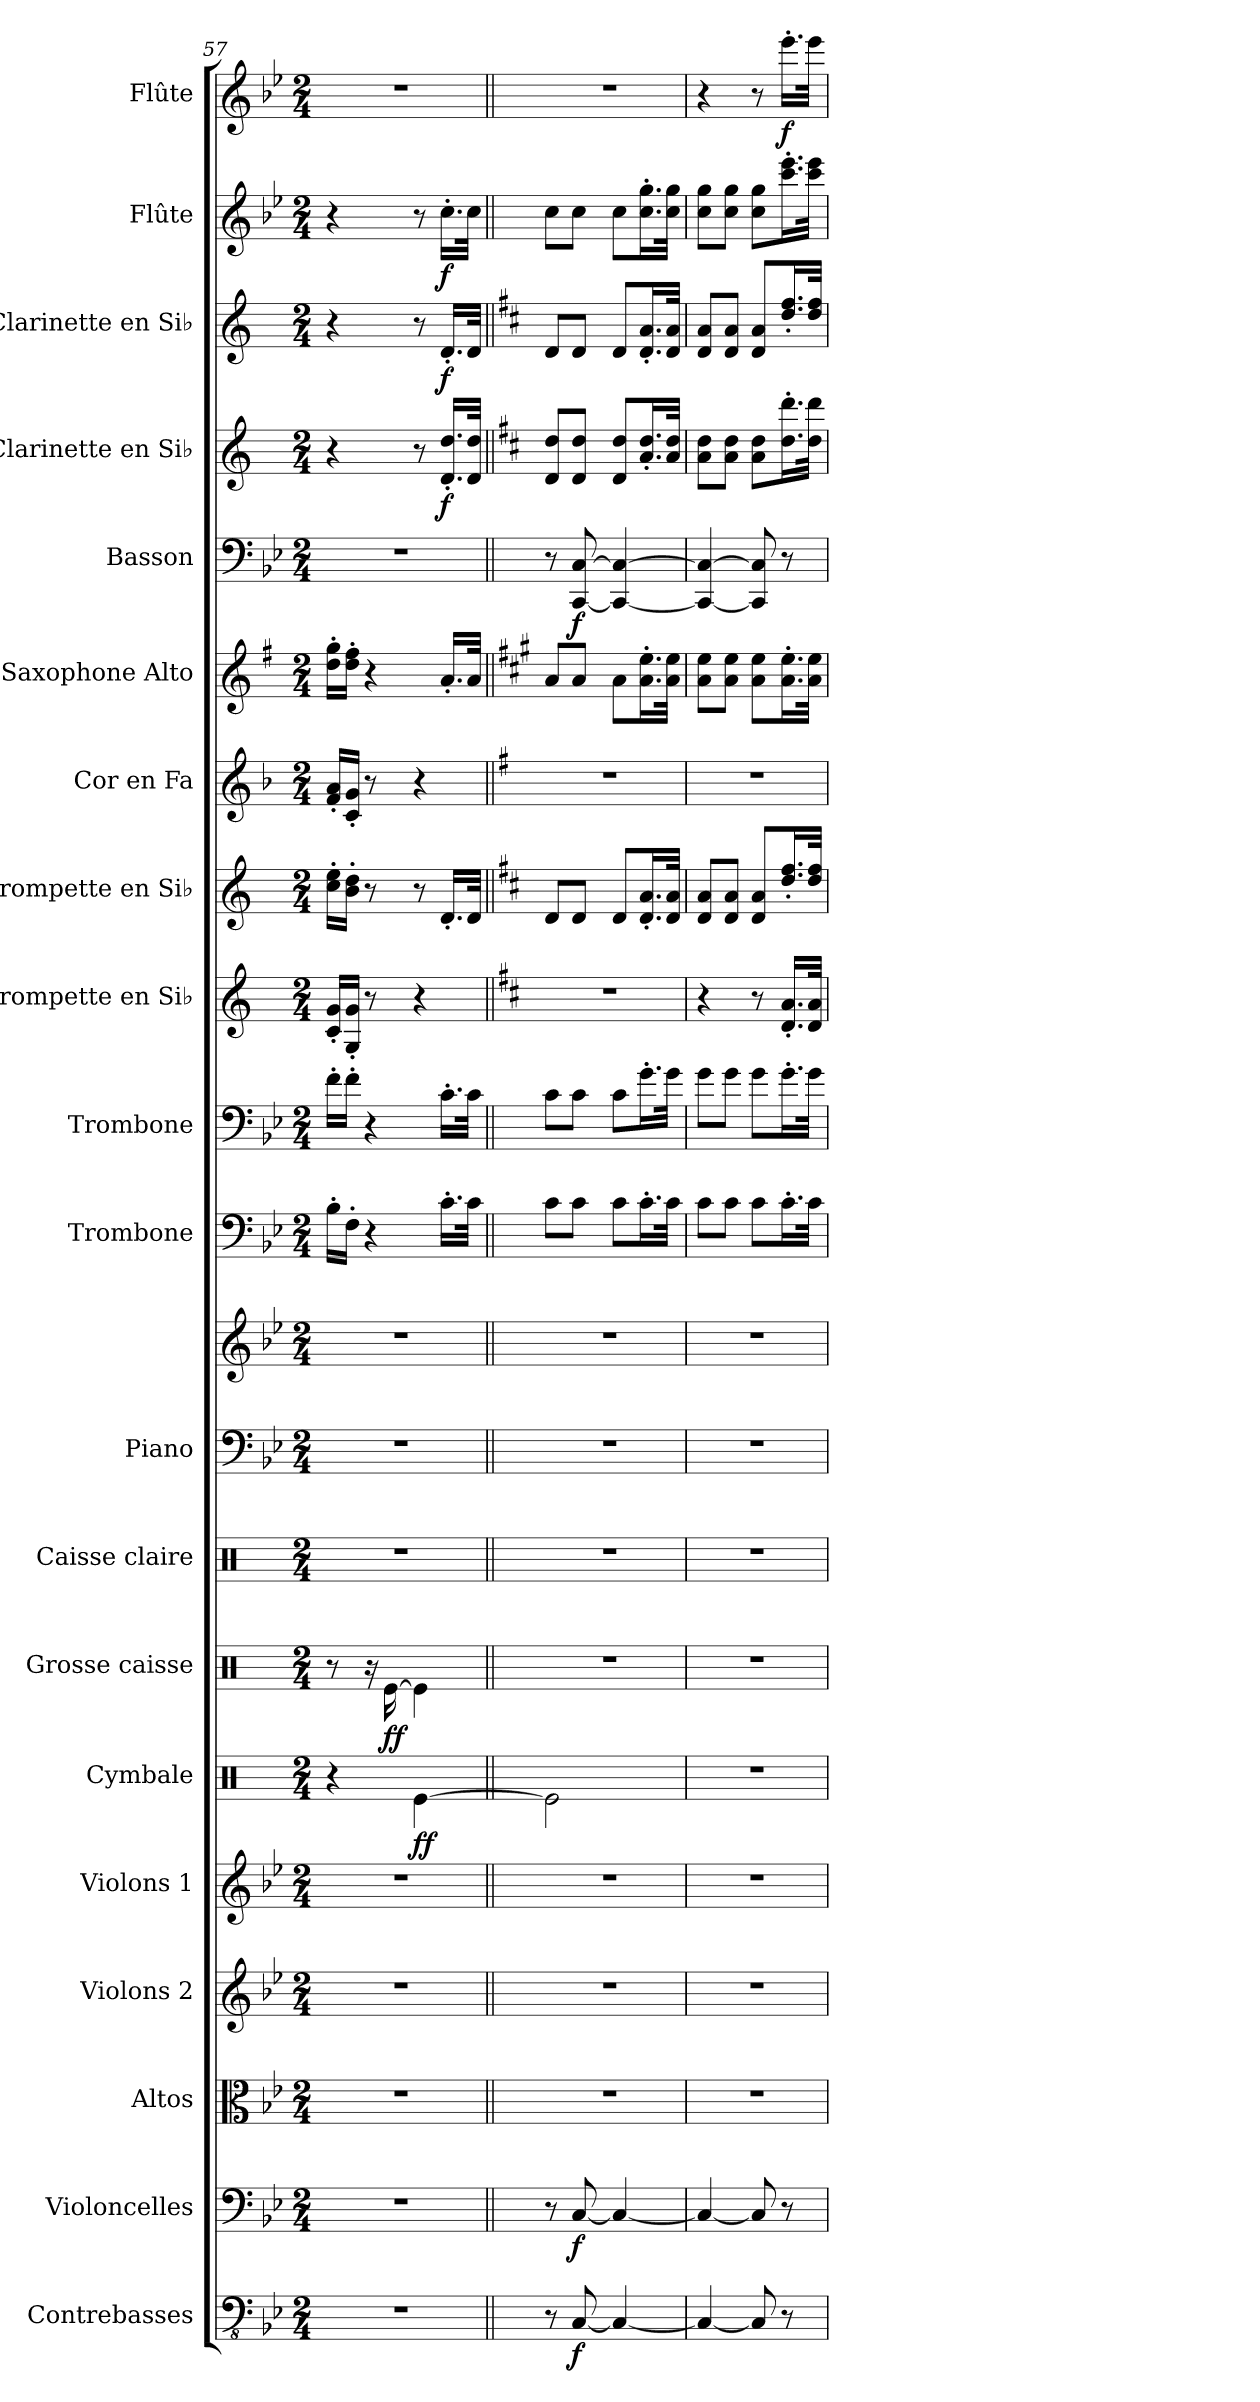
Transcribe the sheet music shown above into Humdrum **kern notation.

**kern	**dynam	**kern	**dynam	**kern	**kern	**kern	**kern	**dynam	**kern	**dynam	**kern	**kern	**kern	**kern	**kern	**kern	**kern	**kern	**kern	**kern	**dynam	**kern	**dynam	**kern	**dynam	**kern	**dynam	**kern	**dynam
*part20	*part20	*part19	*part19	*part18	*part17	*part16	*part15	*part15	*part14	*part14	*part13	*part12	*part12	*part11	*part10	*part9	*part8	*part7	*part6	*part5	*part5	*part4	*part4	*part3	*part3	*part2	*part2	*part1	*part1
*staff21	*staff21	*staff20	*staff20	*staff19	*staff18	*staff17	*staff16	*staff16	*staff15	*staff15	*staff14	*staff13	*staff12	*staff11	*staff10	*staff9	*staff8	*staff7	*staff6	*staff5	*staff5	*staff4	*staff4	*staff3	*staff3	*staff2	*staff2	*staff1	*staff1
*I"Contrebasses	*	*I"Violoncelles	*	*I"Altos	*I"Violons 2	*I"Violons 1	*I"Cymbale	*	*I"Grosse caisse	*	*I"Caisse claire	*I"Piano	*	*I"Trombone	*I"Trombone	*I"Trompette en Si♭	*I"Trompette en Si♭	*I"Cor en Fa	*I"Saxophone Alto	*I"Basson	*	*I"Clarinette en Si♭	*	*I"Clarinette en Si♭	*	*I"Flûte	*	*I"Flûte	*
*I'Cbs.	*	*I'Vcs.	*	*I'Alt.	*I'Vlns. 2	*I'Vlns.1	*I'Cym.	*	*I'Gr. C.	*	*I'C.Cl.	*I'Pia.	*	*I'Tbn.	*I'Tbn.	*I'Tromp. Si♭	*I'Tromp. Si♭	*I'Cor Fa	*I'Sax. A.	*I'Bsn.	*	*I'Clar. Si♭	*	*I'Clar. Si♭	*	*I'Fl.	*	*I'Fl.	*
*clefFv4	*	*clefF4	*	*clefC3	*clefG2	*clefG2	*clefX	*	*clefX	*	*clefX	*clefF4	*clefG2	*clefF4	*clefF4	*clefG2	*clefG2	*clefG2	*clefG2	*clefF4	*	*clefG2	*	*clefG2	*	*clefG2	*	*clefG2	*
*	*	*	*	*	*	*	*	*	*	*	*	*	*	*	*	*ITrd1c2	*ITrd1c2	*ITrd4c7	*ITrd5c9	*	*	*ITrd1c2	*	*ITrd1c2	*	*	*	*	*
*k[b-e-]	*	*k[b-e-]	*	*k[b-e-]	*k[b-e-]	*k[b-e-]	*k[]	*	*k[]	*	*k[]	*k[b-e-]	*k[b-e-]	*k[b-e-]	*k[b-e-]	*k[b-e-]	*k[b-e-]	*k[b-e-]	*k[b-e-]	*k[b-e-]	*	*k[b-e-]	*	*k[b-e-]	*	*k[b-e-]	*	*k[b-e-]	*
*M2/4	*	*M2/4	*	*M2/4	*M2/4	*M2/4	*M2/4	*	*M2/4	*	*M2/4	*M2/4	*M2/4	*M2/4	*M2/4	*M2/4	*M2/4	*M2/4	*M2/4	*M2/4	*	*M2/4	*	*M2/4	*	*M2/4	*	*M2/4	*
=57	=57	=57	=57	=57	=57	=57	=57	=57	=57	=57	=57	=57	=57	=57	=57	=57	=57	=57	=57	=57	=57	=57	=57	=57	=57	=57	=57	=57	=57
2r	.	2r	.	2r	2r	2r	4r	.	8r	.	2r	2r	2r	16B-'\LL	16f'\LL	16B-/' 16f/'LL	16b-\' 16dd\'LL	16B-/' 16d/'LL	16f\' 16b-\'LL	2r	.	4r	.	4r	.	4r	.	2r	.
.	.	.	.	.	.	.	.	.	.	.	.	.	.	16F'\JJ	16f'\JJ	16F/' 16f/'JJ	16a\' 16cc\'JJ	16F/' 16c/'JJ	16f\' 16a\'JJ	.	.	.	.	.	.	.	.	.	.
.	.	.	.	.	.	.	.	.	16r	.	.	.	.	4r	4r	8r	8r	8r	4r	.	.	.	.	.	.	.	.	.	.
!	!	!	!	!	!	!	!	!	!	!LO:DY:b	!	!	!	!	!	!	!	!	!	!	!	!	!	!	!	!	!	!	!
.	.	.	.	.	.	.	.	.	[16Re\	ff	.	.	.	.	.	.	.	.	.	.	.	.	.	.	.	.	.	.	.
!	!	!	!	!	!	!	!	!LO:DY:b	!	!	!	!	!	!	!	!	!	!	!	!	!	!	!	!	!	!	!	!	!
.	.	.	.	.	.	.	[4Re\	ff	4Re\]	.	.	.	.	.	.	4r	8r	4r	.	.	.	8r	.	8r	.	8r	.	.	.
!	!	!	!	!	!	!	!	!	!	!	!	!	!	!	!	!	!	!	!	!	!	!	!LO:DY:b	!	!LO:DY:b	!	!LO:DY:b	!	!
.	.	.	.	.	.	.	.	.	.	.	.	.	.	16.c'\LL	16.c'\LL	.	16.c'/LL	.	16.c'/LL	.	.	16.c/' 16.cc/'LL	f	16.c'/LL	f	16.cc'\LL	f	.	.
.	.	.	.	.	.	.	.	.	.	.	.	.	.	32c\JJk	32c\JJk	.	32c/JJk	.	32c/JJk	.	.	32c/ 32cc/JJk	.	32c/JJk	.	32cc\JJk	.	.	.
=58||	=58||	=58||	=58||	=58||	=58||	=58||	=58||	=58||	=58||	=58||	=58||	=58||	=58||	=58||	=58||	=58||	=58||	=58||	=58||	=58||	=58||	=58||	=58||	=58||	=58||	=58||	=58||	=58||	=58||
*k[]	*	*k[]	*	*k[]	*k[]	*k[]	*	*	*	*	*	*k[]	*k[]	*k[]	*k[]	*k[]	*k[]	*k[]	*k[]	*k[]	*	*k[]	*	*k[]	*	*k[]	*	*k[]	*
8r	.	8r	.	2r	2r	2r	2Re\]	.	2r	.	2r	2r	2r	8c\L	8c\L	2r	8c/L	2r	8c/L	8r	.	8c/ 8cc/L	.	8c/L	.	8cc\L	.	2r	.
!	!LO:DY:b	!	!LO:DY:b	!	!	!	!	!	!	!	!	!	!	!	!	!	!	!	!	!	!LO:DY:b	!	!	!	!	!	!	!	!
[8CC/	f	[8C/	f	.	.	.	.	.	.	.	.	.	.	8c\J	8c\J	.	8c/J	.	8c/J	[8CC/ [8C/	f	8c/ 8cc/J	.	8c/J	.	8cc\J	.	.	.
4CC/_	.	4C/_	.	.	.	.	.	.	.	.	.	.	.	8c\L	8c\L	.	8c/L	.	8c\L	4CC/_ 4C/_	.	8c/ 8cc/L	.	8c/L	.	8cc\L	.	.	.
.	.	.	.	.	.	.	.	.	.	.	.	.	.	16.c'\L	16.g'\L	.	16.c/' 16.g/'L	.	16.c\' 16.g\'L	.	.	16.g/' 16.cc/'L	.	16.c/' 16.g/'L	.	16.cc\' 16.gg\'L	.	.	.
.	.	.	.	.	.	.	.	.	.	.	.	.	.	32c\JJk	32g\JJk	.	32c/ 32g/JJk	.	32c\ 32g\JJk	.	.	32g/ 32cc/JJk	.	32c/ 32g/JJk	.	32cc\ 32gg\JJk	.	.	.
=59	=59	=59	=59	=59	=59	=59	=59	=59	=59	=59	=59	=59	=59	=59	=59	=59	=59	=59	=59	=59	=59	=59	=59	=59	=59	=59	=59	=59	=59
4CC/_	.	4C/_	.	2r	2r	2r	2r	.	2r	.	2r	2r	2r	8c\L	8g\L	4r	8c/ 8g/L	2r	8c\ 8g\L	4CC/_ 4C/_	.	8g\ 8cc\L	.	8c/ 8g/L	.	8cc\ 8gg\L	.	4r	.
.	.	.	.	.	.	.	.	.	.	.	.	.	.	8c\J	8g\J	.	8c/ 8g/J	.	8c\ 8g\J	.	.	8g\ 8cc\J	.	8c/ 8g/J	.	8cc\ 8gg\J	.	.	.
8CC/]	.	8C/]	.	.	.	.	.	.	.	.	.	.	.	8c\L	8g\L	8r	8c/ 8g/L	.	8c\ 8g\L	8CC/] 8C/]	.	8g\ 8cc\L	.	8c/ 8g/L	.	8cc\ 8gg\L	.	8r	.
!	!	!	!	!	!	!	!	!	!	!	!	!	!	!	!	!	!	!	!	!	!	!	!	!	!	!	!	!	!LO:DY:b
8r	.	8r	.	.	.	.	.	.	.	.	.	.	.	16.c'\L	16.g'\L	16.c/' 16.g/'LL	16.cc/' 16.ee/'L	.	16.c\' 16.g\'L	8r	.	16.cc\' 16.ccc\'L	.	16.cc/' 16.ee/'L	.	16.ccc\' 16.eee\'L	.	16.eee'\LL	f
.	.	.	.	.	.	.	.	.	.	.	.	.	.	32c\JJk	32g\JJk	32c/ 32g/JJk	32cc/ 32ee/JJk	.	32c\ 32g\JJk	.	.	32cc\ 32ccc\JJk	.	32cc/ 32ee/JJk	.	32ccc\ 32eee\JJk	.	32eee\JJk	.
=	=	=	=	=	=	=	=	=	=	=	=	=	=	=	=	=	=	=	=	=	=	=	=	=	=	=	=	=	=
*-	*-	*-	*-	*-	*-	*-	*-	*-	*-	*-	*-	*-	*-	*-	*-	*-	*-	*-	*-	*-	*-	*-	*-	*-	*-	*-	*-	*-	*-
